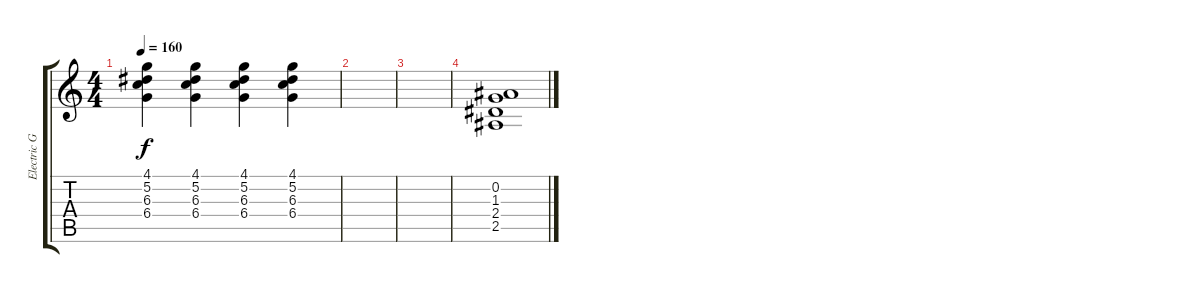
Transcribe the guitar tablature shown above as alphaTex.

\track ("Electric Guitar" "Electric G") {instrument electricguitarmuted}
\staff {score tabs}
\tuning (Eb4 Bb3 Gb3 Db3 Ab2 Eb2) {hide}
\ts (4 4)
\tempo 160
\clef g2
\ks c
(4.1 5.2 6.3 6.4).4{dy f} (4.1 5.2 6.3 6.4).4 (4.1 5.2 6.3 6.4).4 (4.1 5.2 6.3 6.4).4 |
|
|
(0.2 1.3 2.4 2.5).1
